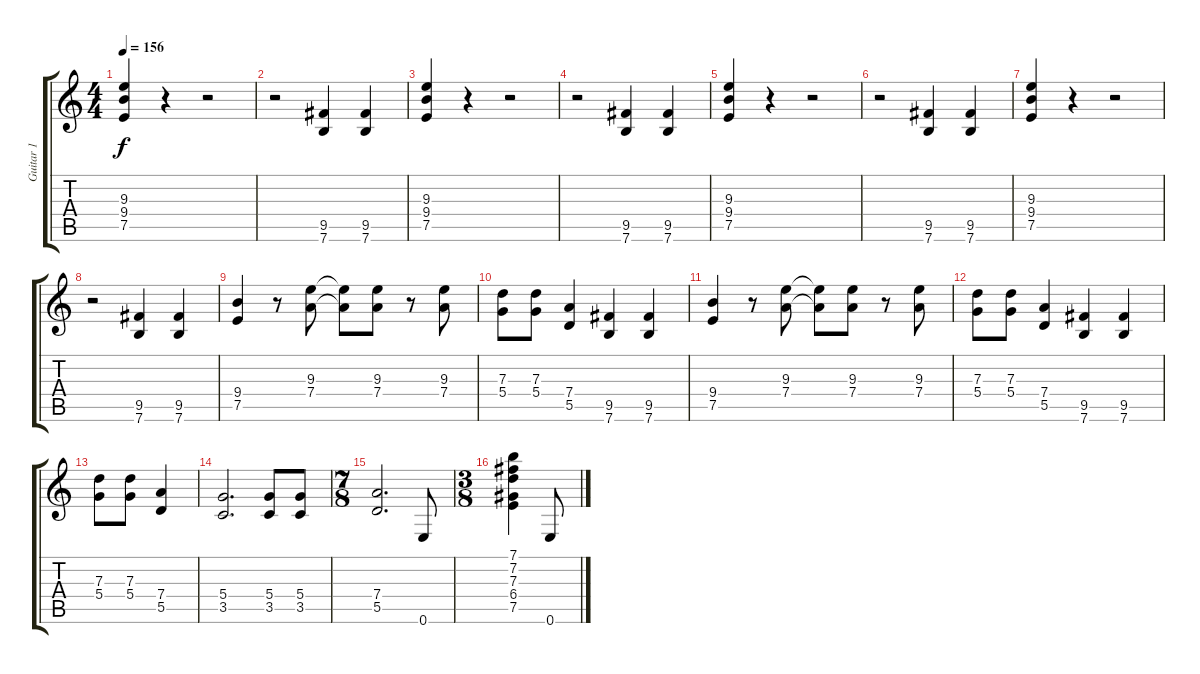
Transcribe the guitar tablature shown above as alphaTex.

\track ("Guitar 1" "Guitar 1") {instrument overdrivenguitar}
\staff {score tabs}
\tuning (E4 B3 G3 D3 A2 E2) {hide}
\ts (4 4)
\tempo 156
\clef g2
\ks c
(9.3 9.4 7.5).4{dy f} r.4 r.2 |
r.2 (9.5 7.6).4 (9.5 7.6).4 |
(9.3 9.4 7.5).4 r.4 r.2 |
r.2 (9.5 7.6).4 (9.5 7.6).4 |
(9.3 9.4 7.5).4 r.4 r.2 |
r.2 (9.5 7.6).4 (9.5 7.6).4 |
(9.3 9.4 7.5).4 r.4 r.2 |
r.2 (9.5 7.6).4 (9.5 7.6).4 |
(9.4 7.5).4 r.8 (9.3 7.4).8 (9.3{t} 7.4{t}).8 (9.3 7.4).8 r.8 (9.3 7.4).8 |
(7.3 5.4).8 (7.3 5.4).8 (7.4 5.5).4 (9.5 7.6).4 (9.5 7.6).4 |
(9.4 7.5).4 r.8 (9.3 7.4).8 (9.3{t} 7.4{t}).8 (9.3 7.4).8 r.8 (9.3 7.4).8 |
(7.3 5.4).8 (7.3 5.4).8 (7.4 5.5).4 (9.5 7.6).4 (9.5 7.6).4 |
(7.3 5.4).8 (7.3 5.4).8 (7.4 5.5).4 |
(5.4 3.5).2{d} (5.4 3.5).8 (5.4 3.5).8 |
\ts (7 8)
(7.4 5.5).2{d} 0.6.8 |
\ts (3 8)
(7.1 7.2 7.3 6.4 7.5).4 0.6.8
